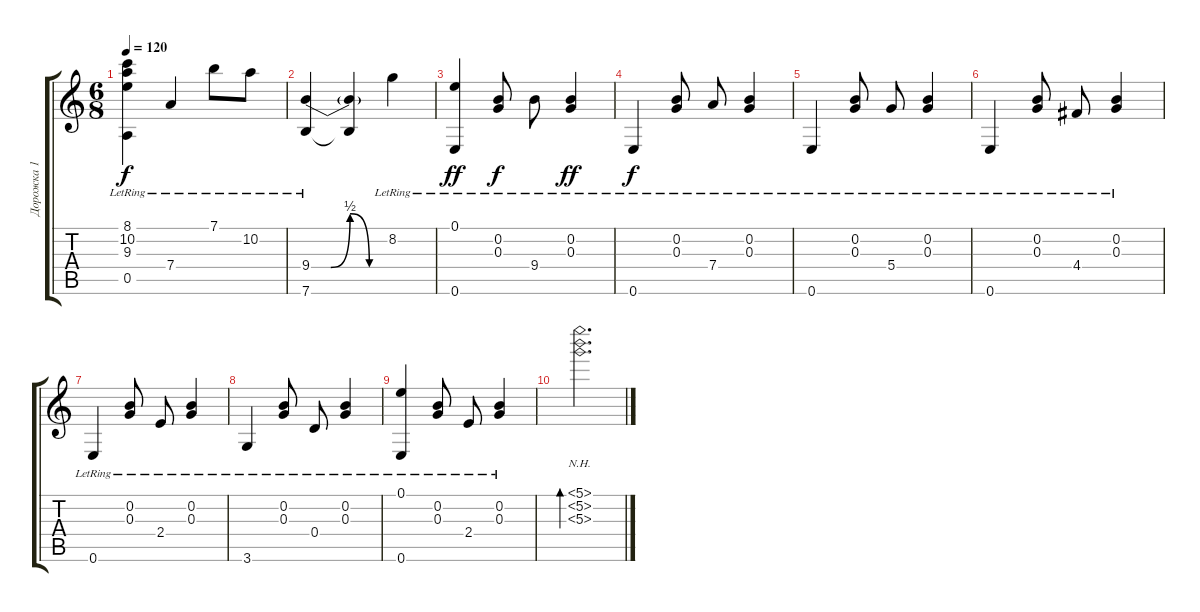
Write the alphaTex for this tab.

\track ("Дорожка 1" "Дорожка 1") {instrument acousticguitarsteel}
\staff {score tabs}
\tuning (E4 B3 G3 D3 A2 E2) {hide}
\ts (6 8)
\tempo 120
\clef g2
\ks c
(8.1{lr} 10.2{lr} 9.3{lr} 0.5{lr}).4{dy f} 7.4{lr}.4 7.1{lr}.8 10.2{lr}.8 |
(9.4{be (custom 0 0 15 0 30 2 45 0 60 0) lr} 7.6{lr}).4 (9.4{t} 7.6{t}).4 8.2{lr}.4 |
(0.1{lr} 0.6{lr}).4{dy ff} (0.2{lr} 0.3{lr}).8{dy f} 9.4{lr}.8 (0.2{lr} 0.3{lr}).4{dy ff} |
0.6{lr}.4{dy f} (0.2{lr} 0.3{lr}).8 7.4{lr}.8 (0.2{lr} 0.3{lr}).4 |
0.6{lr}.4 (0.2{lr} 0.3{lr}).8 5.4{lr}.8 (0.2{lr} 0.3{lr}).4 |
0.6{lr}.4 (0.2{lr} 0.3{lr}).8 4.4{lr}.8 (0.2{lr} 0.3{lr}).4 |
0.6{lr}.4 (0.2{lr} 0.3{lr}).8 2.4{lr}.8 (0.2{lr} 0.3{lr}).4 |
3.6{lr}.4 (0.2{lr} 0.3{lr}).8 0.4{lr}.8 (0.2{lr} 0.3{lr}).4 |
(0.1{lr} 0.6{lr}).4 (0.2{lr} 0.3{lr}).8 2.4{lr}.8 (0.2{lr} 0.3{lr}).4 |
(5.1{nh} 5.2{nh} 5.3{nh}).2{d bd 60}
